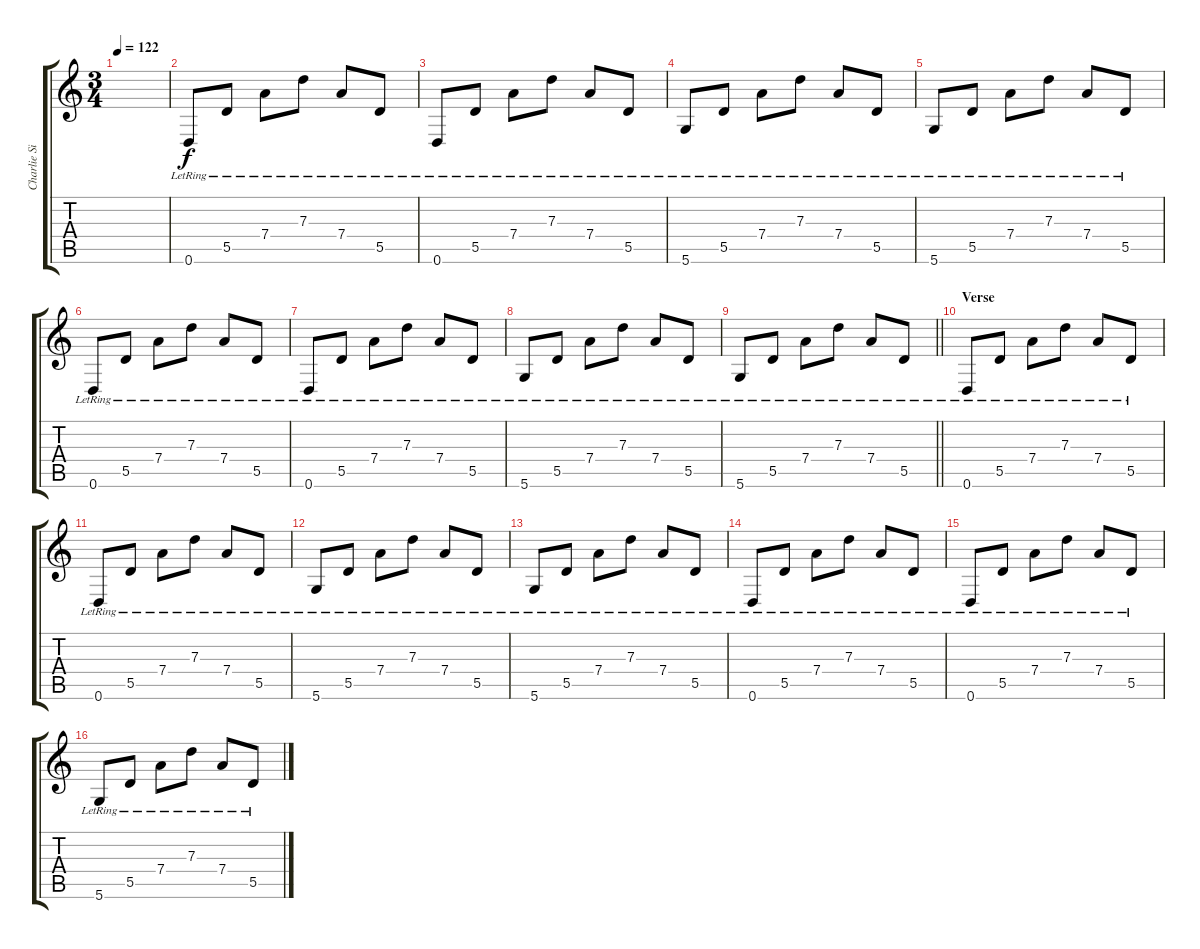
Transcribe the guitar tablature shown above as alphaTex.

\track ("Charlie Simpson" "Charlie Si") {instrument distortionguitar}
\staff {score tabs}
\tuning (E4 B3 G3 D3 A2 D2) {hide}
\ts (3 4)
\tempo 122
\clef g2
\ks c
|
0.6{lr}.8{volume 13 instrument acousticguitarsteel} 5.5{lr}.8 7.4{lr}.8 7.3{lr}.8 7.4{lr}.8 5.5{lr}.8 |
0.6{lr}.8 5.5{lr}.8 7.4{lr}.8 7.3{lr}.8 7.4{lr}.8 5.5{lr}.8 |
5.6{lr}.8 5.5{lr}.8 7.4{lr}.8 7.3{lr}.8 7.4{lr}.8 5.5{lr}.8 |
5.6{lr}.8 5.5{lr}.8 7.4{lr}.8 7.3{lr}.8 7.4{lr}.8 5.5{lr}.8 |
0.6{lr}.8 5.5{lr}.8 7.4{lr}.8 7.3{lr}.8 7.4{lr}.8 5.5{lr}.8 |
0.6{lr}.8 5.5{lr}.8 7.4{lr}.8 7.3{lr}.8 7.4{lr}.8 5.5{lr}.8 |
5.6{lr}.8 5.5{lr}.8 7.4{lr}.8 7.3{lr}.8 7.4{lr}.8 5.5{lr}.8 |
\barLineRight lightlight
5.6{lr}.8 5.5{lr}.8 7.4{lr}.8 7.3{lr}.8 7.4{lr}.8 5.5{lr}.8 |
\section ("" "Verse")
0.6{lr}.8 5.5{lr}.8 7.4{lr}.8 7.3{lr}.8 7.4{lr}.8 5.5{lr}.8 |
0.6{lr}.8 5.5{lr}.8 7.4{lr}.8 7.3{lr}.8 7.4{lr}.8 5.5{lr}.8 |
5.6{lr}.8 5.5{lr}.8 7.4{lr}.8 7.3{lr}.8 7.4{lr}.8 5.5{lr}.8 |
5.6{lr}.8 5.5{lr}.8 7.4{lr}.8 7.3{lr}.8 7.4{lr}.8 5.5{lr}.8 |
0.6{lr}.8 5.5{lr}.8 7.4{lr}.8 7.3{lr}.8 7.4{lr}.8 5.5{lr}.8 |
0.6{lr}.8 5.5{lr}.8 7.4{lr}.8 7.3{lr}.8 7.4{lr}.8 5.5{lr}.8 |
5.6{lr}.8 5.5{lr}.8 7.4{lr}.8 7.3{lr}.8 7.4{lr}.8 5.5{lr}.8
